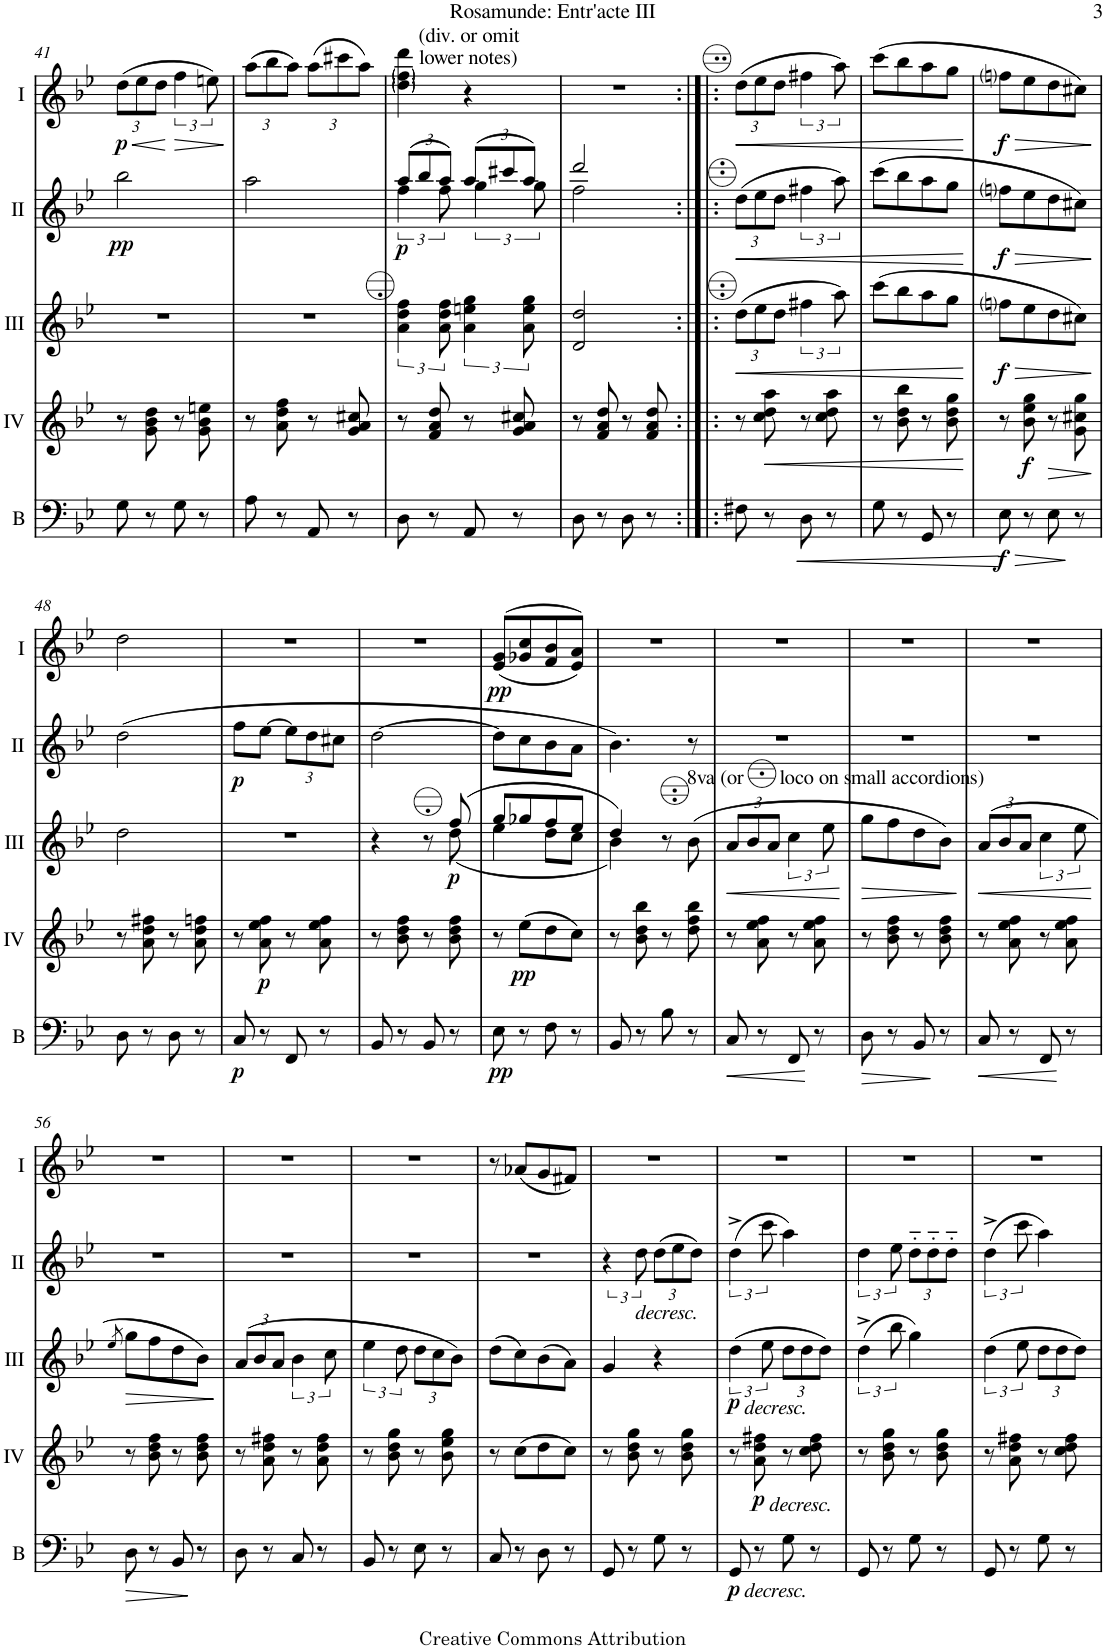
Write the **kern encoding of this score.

**kern	**dynam	**kern	**dynam	**kern	**dynam	**kern	**dynam	**kern	**dynam
*part5	*part5	*part4	*part4	*part3	*part3	*part2	*part2	*part1	*part1
*staff5	*staff5	*staff4	*staff4	*staff3	*staff3	*staff2	*staff2	*staff1	*staff1
*I"Bass	*	*I"Acc. 4	*	*I"Acc. 3	*	*I"Acc. 2	*	*I"Acc. 1	*
*I'B	*	*	*	*	*	*	*	*	*
!!LO:PB:g=z
*clefF4	*	*clefG2	*	*clefG2	*	*clefG2	*	*clefG2	*
*Trd7c12	*	*Trd7c12	*	*	*	*	*	*	*
*k[b-e-]	*	*k[b-e-]	*	*k[b-e-]	*	*k[b-e-]	*	*k[b-e-]	*
*M2/4	*	*M2/4	*	*M2/4	*	*M2/4	*	*M2/4	*
*	*	*	*	*	*	*	*	*Xbrackettup	*
=41	=41	=41	=41	=41	=41	=41	=41	=41	=41
!	!	!	!	!	!	!	!LO:DY:b	!	!LO:HP:b
!	!	!	!	!	!	!	!	!	!LO:DY:n=1:b
8G\	.	8r	.	2r	.	2b-\	pp	(12dd\L	< p
.	.	.	.	.	.	.	.	12ee-\	.
8r	.	8g\ 8b-\ 8dd\	.	.	.	.	.	.	.
.	.	.	.	.	.	.	.	12dd\J	.
*	*	*	*	*	*	*	*	*brackettup	*
!	!	!	!	!	!	!	!	!	!LO:HP:n=1:b
8G\	.	8r	.	.	.	.	.	6ff\	[ >
8r	.	8g\ 8b-\ 8een\	.	.	.	.	.	.	.
.	.	.	.	.	.	.	.	12een\)	.
.	.	.	.	.	.	.	.	.	]
=42	=42	=42	=42	=42	=42	=42	=42	=42	=42
*	*	*	*	*	*	*	*	*Xbrackettup	*
8A\	.	8r	.	2r	.	2a\	.	(12aa\L	.
.	.	.	.	.	.	.	.	12bb-\	.
8r	.	8a\ 8dd\ 8ff\	.	.	.	.	.	.	.
.	.	.	.	.	.	.	.	12aa\J)	.
8AA/	.	8r	.	.	.	.	.	(12aa\L	.
.	.	.	.	.	.	.	.	12ccc#X\	.
8r	.	8g/ 8a/ 8cc#X/	.	.	.	.	.	.	.
.	.	.	.	.	.	.	.	12aa\J)	.
=43	=43	=43	=43	=43	=43	=43	=43	=43	=43
*	*	*	*	*	*	*^	*	*	*
*	*	*	*	*	*	*Xbrackettup	*brackettup	*	*	*
!	!	!	!	!	!	!	!	!	!LO:TX:a:t=(div. or omit	!
!	!	!	!	!	!	!	!	!	!LO:TX:a:t=lower notes)	!
!	!	!	!	!	!	!	!	!LO:DY:b	!	!
8D\	.	8r	.	6A\ 6d\ 6f\	.	(12a/L	6f\	p	4dd\ 4ff\ 4ddd\	.
.	.	.	.	.	.	12b-/	.	.	.	.
8r	.	8f/ 8a/ 8dd/	.	.	.	.	.	.	.	.
.	.	.	.	12A\ 12d\ 12f\	.	12a/J)	12f\	.	.	.
*	*	*	*	*	*	*Xbrackettup	*brackettup	*	*	*
8AA/	.	8r	.	6A\ 6en\ 6g\	.	(12a/L	6g\	.	4r	.
.	.	.	.	.	.	12cc#X/	.	.	.	.
8r	.	8g/ 8a/ 8cc#X/	.	.	.	.	.	.	.	.
.	.	.	.	12A\ 12e\ 12g\	.	12a/J)	12g\	.	.	.
=44	=44	=44	=44	=44	=44	=44	=44	=44	=44	=44
8D\	.	8r	.	2D/ 2d/	.	2dd/	2f\	.	2r	.
8r	.	8f/ 8a/ 8dd/	.	.	.	.	.	.	.	.
8D\	.	8r	.	.	.	.	.	.	.	.
8r	.	8f/ 8a/ 8dd/	.	.	.	.	.	.	.	.
*	*	*	*	*	*	*v	*v	*	*	*
=45:|!|:	=45:|!|:	=45:|!|:	=45:|!|:	=45:|!|:	=45:|!|:	=45:|!|:	=45:|!|:	=45:|!|:	=45:|!|:
!	!LO:HP:b	!	!	!	!	!	!	!	!
*	*	*	*	*Xbrackettup	*	*	*	*	*
!	!	!	!	!	!LO:HP:b	!	!	!	!
*	*	*	*	*	*	*Xbrackettup	*	*	*
!	!	!	!	!	!	!	!LO:HP:b	!	!LO:HP:b
8F#X\	<	8r	.	(12d\L	<	(12dd\L	<	(12dd\L	<
.	.	.	.	12e-\	.	12ee-\	.	12ee-\	.
!	!	!	!LO:HP:b	!	!	!	!	!	!
8r	.	8cc\ 8dd\ 8aa\	<	.	.	.	.	.	.
.	.	.	.	12d\J	.	12dd\J	.	12dd\J	.
*	*	*	*	*brackettup	*	*brackettup	*	*brackettup	*
8D\	.	8r	.	6f#X\	.	6ff#X\	.	6ff#X\	.
8r	.	8cc\ 8dd\ 8aa\	.	.	.	.	.	.	.
.	.	.	.	12a\)	.	12aa\)	.	12aa\)	.
=46	=46	=46	=46	=46	=46	=46	=46	=46	=46
8G\	.	8r	.	(8cc\L	.	(8ccc\L	.	(8ccc\L	.
8r	.	8b-\ 8dd\ 8bb-\	.	8b-\	.	8bb-\	.	8bb-\	.
8GG/	.	8r	.	8a\	.	8aa\	.	8aa\	.
8r	[	8b-\ 8dd\ 8gg\	.	8g\J	.	8gg\J	.	8gg\J	.
.	.	.	[	.	[	.	[	.	[
=47	=47	=47	=47	=47	=47	=47	=47	=47	=47
!	!LO:HP:b	!	!	!	!LO:HP:b	!	!LO:HP:b	!	!LO:HP:b
!	!LO:DY:n=1:b	!	!	!	!LO:DY:n=1:b	!	!LO:DY:n=1:b	!	!LO:DY:n=1:b
8E-\	> f	8r	.	8fni\L	> f	8ffni\L	> f	8ffni\L	> f
!	!	!	!LO:DY:b	!	!	!	!	!	!
8r	.	8b-\ 8ee-\ 8gg\	f	8e-\	.	8ee-\	.	8ee-\	.
!	!	!	!LO:HP:b	!	!	!	!	!	!
8E-\	.	8r	>	8d\	.	8dd\	.	8dd\	.
8r	]	8g\ 8cc#X\ 8gg\	.	8c#X\J)	.	8cc#X\J)	.	8cc#X\J)	.
.	.	.	]	.	]	.	]	.	]
!!LO:LB:g=z
=48	=48	=48	=48	=48	=48	=48	=48	=48	=48
8D\	.	8r	.	2d\	.	(2dd\	.	2dd\	.
8r	.	8a\ 8dd\ 8ff#X\	.	.	.	.	.	.	.
8D\	.	8r	.	.	.	.	.	.	.
8r	.	8a\ 8dd\ 8ffn\	.	.	.	.	.	.	.
=49	=49	=49	=49	=49	=49	=49	=49	=49	=49
!	!LO:DY:b	!	!	!	!	!	!LO:DY:b	!	!
8C/	p	8r	.	2r	.	8ff\L	p	2r	.
!	!	!	!LO:DY:b	!	!	!	!	!	!
8r	.	8a\ 8ee-\ 8ff\	p	.	.	[8ee-\J	.	.	.
*	*	*	*	*	*	*Xbrackettup	*	*	*
8FF/	.	8r	.	.	.	12ee-\L]	.	.	.
.	.	.	.	.	.	12dd\	.	.	.
8r	.	8a\ 8ee-\ 8ff\	.	.	.	.	.	.	.
.	.	.	.	.	.	12cc#X\J	.	.	.
=50	=50	=50	=50	=50	=50	=50	=50	=50	=50
*	*	*	*	*^	*	*	*	*	*
8BB-/	.	8r	.	4r	4ryy	.	[2dd\	.	2r	.
8r	.	8b-\ 8dd\ 8ff\	.	.	.	.	.	.	.	.
8BB-/	.	8r	.	8r	8ryy	.	.	.	.	.
!	!	!	!	!	!	!LO:DY:b	!	!	!	!
8r	.	8b-\ 8dd\ 8ff\	.	(8f/	(8d\	p	.	.	.	.
=51	=51	=51	=51	=51	=51	=51	=51	=51	=51	=51
!	!LO:DY:b	!	!	!	!	!	!	!	!	!LO:DY:b
8E-\	pp	8r	.	8g/L	4e-\	.	8dd\L]	.	((>8e-/ 8g/L	pp
!	!	!	!LO:DY:b	!	!	!	!	!	!	!
8r	.	(8ee-\L	pp	8g-X/	.	.	8cc\	.	8g-X/ 8cc/	.
8F\	.	8dd\	.	8f/	8d\L	.	8b-\	.	8f/ 8b-/	.
8r	.	8cc\J)	.	8e-/J	8c\J	.	8a\J	.	8e-/ 8a/J))	.
=52	=52	=52	=52	=52	=52	=52	=52	=52	=52	=52
8BB-/	.	8r	.	4d/)	4B-\)	.	4.b-\)	.	2r	.
8r	.	8b-\ 8dd\ 8bb-\	.	.	.	.	.	.	.	.
8B-\	.	8r	.	8r	4ryy	.	.	.	.	.
!	!	!	!	!LO:TX:a:t=8va (or       loco on small accordions)	!	!	!	!	!	!
8r	.	8dd\ 8ff\ 8bb-\	.	(8b-\	.	.	8r	.	.	.
*	*	*	*	*v	*v	*	*	*	*	*
=53	=53	=53	=53	=53	=53	=53	=53	=53	=53
!	!LO:HP:b	!	!	!	!	!	!	!	!
*	*	*	*	*Xbrackettup	*	*	*	*	*
!	!	!	!	!	!LO:HP:b	!	!	!	!
8C/	<	8r	.	12a/L	<	2r	.	2r	.
.	.	.	.	12b-/	.	.	.	.	.
8r	.	8a\ 8ee-\ 8ff\	.	.	.	.	.	.	.
.	.	.	.	12a/J	.	.	.	.	.
*	*	*	*	*brackettup	*	*	*	*	*
8FF/	.	8r	.	6cc\	.	.	.	.	.
8r	[	8a\ 8ee-\ 8ff\	.	.	.	.	.	.	.
.	.	.	.	12ee-\	.	.	.	.	.
.	.	.	.	.	[	.	.	.	.
=54	=54	=54	=54	=54	=54	=54	=54	=54	=54
!	!LO:HP:b	!	!	!	!LO:HP:b	!	!	!	!
8D\	>	8r	.	8gg\L	>	2r	.	2r	.
8r	.	8b-\ 8dd\ 8ff\	.	8ff\	.	.	.	.	.
8BB-/	.	8r	.	8dd\	.	.	.	.	.
8r	]	8b-\ 8dd\ 8ff\	.	8b-\J)	.	.	.	.	.
.	.	.	.	.	]	.	.	.	.
=55	=55	=55	=55	=55	=55	=55	=55	=55	=55
!	!LO:HP:b	!	!	!	!	!	!	!	!
*	*	*	*	*Xbrackettup	*	*	*	*	*
!	!	!	!	!	!LO:HP:b	!	!	!	!
8C/	<	8r	.	(12a/L	<	2r	.	2r	.
.	.	.	.	12b-/	.	.	.	.	.
8r	.	8a\ 8ee-\ 8ff\	.	.	.	.	.	.	.
.	.	.	.	12a/J	.	.	.	.	.
*	*	*	*	*brackettup	*	*	*	*	*
8FF/	.	8r	.	6cc\	.	.	.	.	.
8r	[	8a\ 8ee-\ 8ff\	.	.	.	.	.	.	.
.	.	.	.	12ee-\	.	.	.	.	.
.	.	.	.	.	[	.	.	.	.
!!LO:LB:g=z
=56	=56	=56	=56	=56	=56	=56	=56	=56	=56
.	.	.	.	8qee-/	.	.	.	.	.
!	!LO:HP:b	!	!	!	!	!	!	!	!
8D\	>	8r	.	8gg\L	.	2r	.	2r	.
8r	.	8b-\ 8dd\ 8ff\	.	8ff\	.	.	.	.	.
8BB-/	.	8r	.	8dd\	.	.	.	.	.
8r	]	8b-\ 8dd\ 8ff\	.	8b-\J)	.	.	.	.	.
=57	=57	=57	=57	=57	=57	=57	=57	=57	=57
*	*	*	*	*Xbrackettup	*	*	*	*	*
8D\	.	8r	.	(12a/L	.	2r	.	2r	.
.	.	.	.	12b-/	.	.	.	.	.
8r	.	8a\ 8dd\ 8ff#X\	.	.	.	.	.	.	.
.	.	.	.	12a/J	.	.	.	.	.
*	*	*	*	*brackettup	*	*	*	*	*
8C/	.	8r	.	6b-\	.	.	.	.	.
8r	.	8a\ 8dd\ 8ff#\	.	.	.	.	.	.	.
.	.	.	.	12cc\	.	.	.	.	.
=58	=58	=58	=58	=58	=58	=58	=58	=58	=58
8BB-/	.	8r	.	6ee-\	.	2r	.	2r	.
8r	.	8b-\ 8dd\ 8gg\	.	.	.	.	.	.	.
.	.	.	.	12dd\	.	.	.	.	.
*	*	*	*	*Xbrackettup	*	*	*	*	*
8E-\	.	8r	.	12dd\L	.	.	.	.	.
.	.	.	.	12cc\	.	.	.	.	.
8r	.	8b-\ 8ee-\ 8gg\	.	.	.	.	.	.	.
.	.	.	.	12b-\J)	.	.	.	.	.
=59	=59	=59	=59	=59	=59	=59	=59	=59	=59
8C/	.	8r	.	(8dd\L	.	2r	.	8r	.
8r	.	(8cc\L	.	8cc\)	.	.	.	(8a-X/L	.
8D\	.	8dd\	.	(8b-\	.	.	.	8g/	.
8r	.	8cc\J)	.	8a\J)	.	.	.	8f#X/J)	.
=60	=60	=60	=60	=60	=60	=60	=60	=60	=60
*	*	*	*	*	*	*brackettup	*	*	*
8GG/	.	8r	.	4g/	.	6r	.	2r	.
8r	.	8b-\ 8dd\ 8gg\	.	.	.	.	.	.	.
!	!	!	!	!	!	!LO:TX:b:i:t=decresc.	!	!	!
.	.	.	.	.	.	12dd\	.	.	.
*	*	*	*	*	*	*Xbrackettup	*	*	*
8G\	.	8r	.	4r	.	(12dd\L	.	.	.
.	.	.	.	.	.	12ee-\	.	.	.
8r	.	8b-\ 8dd\ 8gg\	.	.	.	.	.	.	.
.	.	.	.	.	.	12dd\J)	.	.	.
=61	=61	=61	=61	=61	=61	=61	=61	=61	=61
*	*	*	*	*brackettup	*	*brackettup	*	*	*
!	!	!	!	!LO:TX:b:i:t=decresc.	!	!	!	!	!
!LO:TX:b:i:t=decresc.	!	!	!	!	!	!	!	!	!
!	!LO:DY:b	!	!	!	!LO:DY:b	!	!	!	!
8GG/	p	8r	.	(6dd\	p	(6dd^\	.	2r	.
!	!	!LO:TX:b:i:t=decresc.	!	!	!	!	!	!	!
!	!	!	!LO:DY:b	!	!	!	!	!	!
8r	.	8a\ 8dd\ 8ff#X\	p	.	.	.	.	.	.
.	.	.	.	12ee-\	.	12ccc\	.	.	.
*	*	*	*	*Xbrackettup	*	*	*	*	*
8G\	.	8r	.	12dd\L	.	4aa\)	.	.	.
.	.	.	.	12dd\	.	.	.	.	.
8r	.	8cc\ 8dd\ 8ff#\	.	.	.	.	.	.	.
.	.	.	.	12dd\J)	.	.	.	.	.
=62	=62	=62	=62	=62	=62	=62	=62	=62	=62
*	*	*	*	*brackettup	*	*	*	*	*
8GG/	.	8r	.	(6dd^\	.	6dd\	.	2r	.
8r	.	8b-\ 8dd\ 8gg\	.	.	.	.	.	.	.
.	.	.	.	12bb-\	.	12ee-\	.	.	.
*	*	*	*	*	*	*Xbrackettup	*	*	*
8G\	.	8r	.	4gg\)	.	12dd'~\L	.	.	.
.	.	.	.	.	.	12dd'~\	.	.	.
8r	.	8b-\ 8dd\ 8gg\	.	.	.	.	.	.	.
.	.	.	.	.	.	12dd'~\J	.	.	.
=63	=63	=63	=63	=63	=63	=63	=63	=63	=63
*	*	*	*	*	*	*brackettup	*	*	*
8GG/	.	8r	.	(6dd\	.	(6dd^\	.	2r	.
8r	.	8a\ 8dd\ 8ff#X\	.	.	.	.	.	.	.
.	.	.	.	12ee-\	.	12ccc\	.	.	.
*	*	*	*	*Xbrackettup	*	*	*	*	*
8G\	.	8r	.	12dd\L	.	4aa\)	.	.	.
.	.	.	.	12dd\	.	.	.	.	.
8r	.	8cc\ 8dd\ 8ff#\	.	.	.	.	.	.	.
.	.	.	.	12dd\J)	.	.	.	.	.
=	=	=	=	=	=	=	=	=	=
*-	*-	*-	*-	*-	*-	*-	*-	*-	*-
